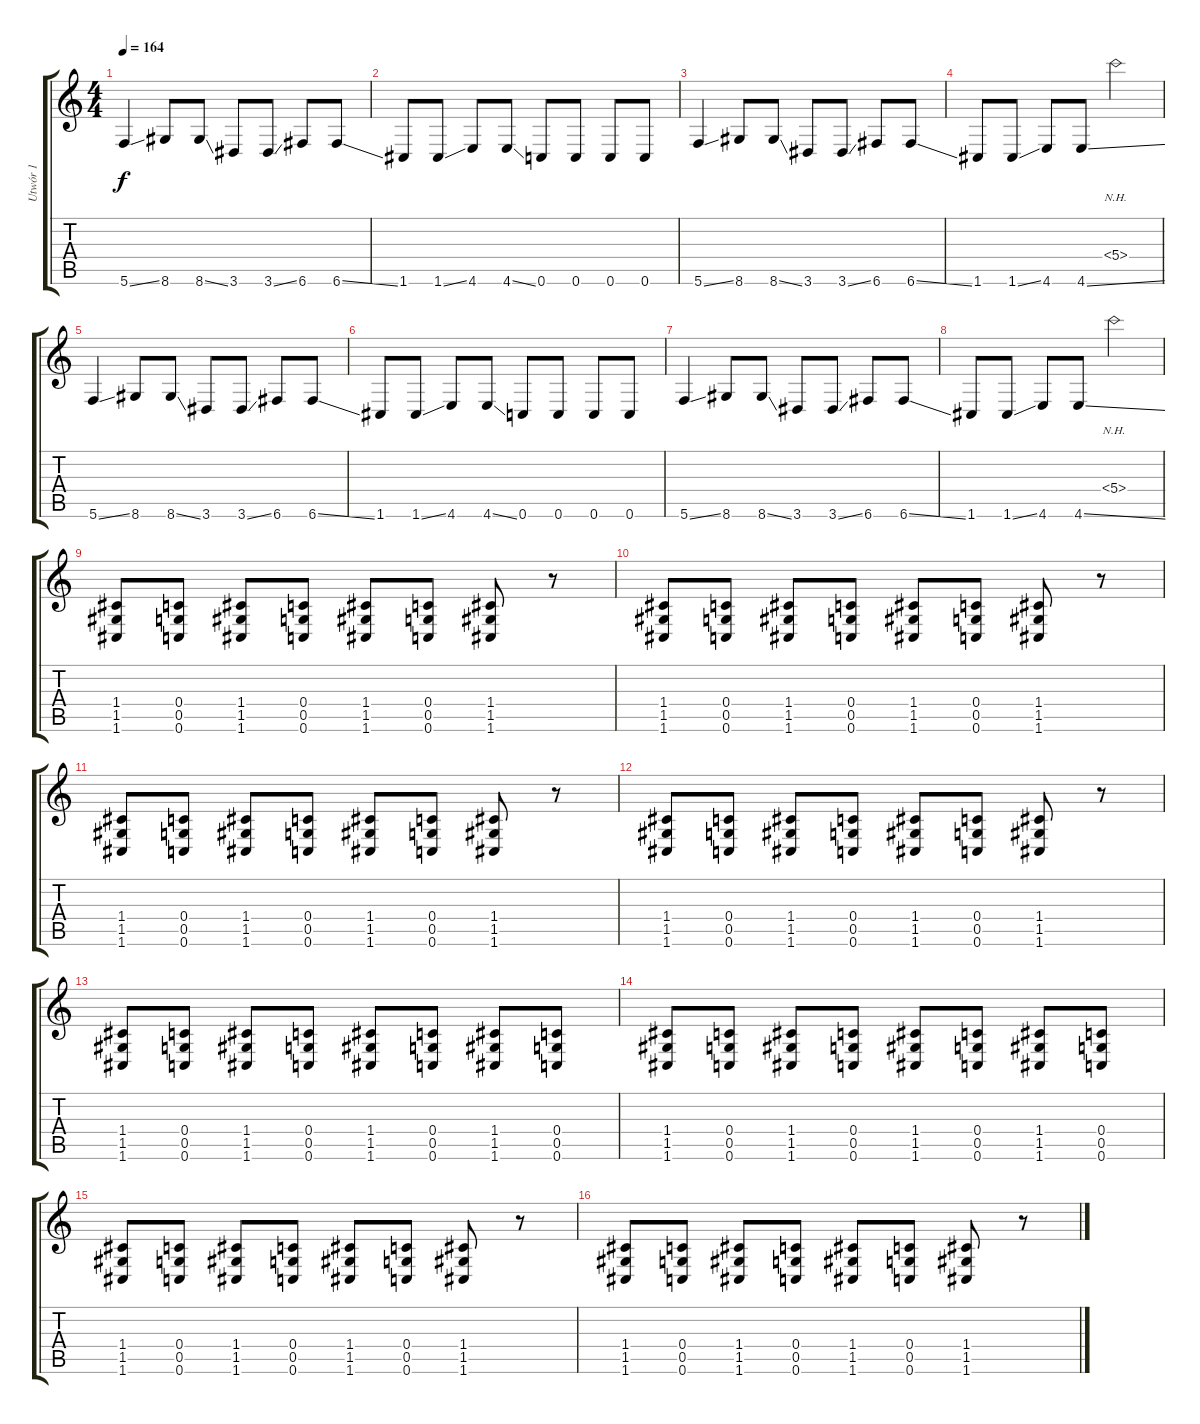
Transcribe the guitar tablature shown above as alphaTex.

\track ("Utwór 1" "Utwór 1") {instrument distortionguitar}
\staff {score tabs}
\tuning (D4 A3 F3 C3 G2 C2) {hide}
\ts (4 4)
\tempo 164
\clef g2
\ks c
5.6{ss}.4{dy f} 8.6.8 8.6{ss}.8 3.6.8 3.6{ss}.8 6.6.8 6.6{ss}.8 |
1.6.8 1.6{ss}.8 4.6.8 4.6{ss}.8 0.6.8 0.6.8 0.6.8 0.6.8 |
5.6{ss}.4 8.6.8 8.6{ss}.8 3.6.8 3.6{ss}.8 6.6.8 6.6{ss}.8 |
1.6.8 1.6{ss}.8 4.6.8 4.6{ss}.8 5.4{nh}.2 |
5.6{ss}.4 8.6.8 8.6{ss}.8 3.6.8 3.6{ss}.8 6.6.8 6.6{ss}.8 |
1.6.8 1.6{ss}.8 4.6.8 4.6{ss}.8 0.6.8 0.6.8 0.6.8 0.6.8 |
5.6{ss}.4 8.6.8 8.6{ss}.8 3.6.8 3.6{ss}.8 6.6.8 6.6{ss}.8 |
1.6.8 1.6{ss}.8 4.6.8 4.6{ss}.8 5.4{nh}.2 |
(1.4 1.5 1.6).8 (0.4 0.5 0.6).8 (1.4 1.5 1.6).8 (0.4 0.5 0.6).8 (1.4 1.5 1.6).8 (0.4 0.5 0.6).8 (1.4 1.5 1.6).8 r.8 |
(1.4 1.5 1.6).8 (0.4 0.5 0.6).8 (1.4 1.5 1.6).8 (0.4 0.5 0.6).8 (1.4 1.5 1.6).8 (0.4 0.5 0.6).8 (1.4 1.5 1.6).8 r.8 |
(1.4 1.5 1.6).8 (0.4 0.5 0.6).8 (1.4 1.5 1.6).8 (0.4 0.5 0.6).8 (1.4 1.5 1.6).8 (0.4 0.5 0.6).8 (1.4 1.5 1.6).8 r.8 |
(1.4 1.5 1.6).8 (0.4 0.5 0.6).8 (1.4 1.5 1.6).8 (0.4 0.5 0.6).8 (1.4 1.5 1.6).8 (0.4 0.5 0.6).8 (1.4 1.5 1.6).8 r.8 |
(1.4 1.5 1.6).8 (0.4 0.5 0.6).8 (1.4 1.5 1.6).8 (0.4 0.5 0.6).8 (1.4 1.5 1.6).8 (0.4 0.5 0.6).8 (1.4 1.5 1.6).8 (0.4 0.5 0.6).8 |
(1.4 1.5 1.6).8 (0.4 0.5 0.6).8 (1.4 1.5 1.6).8 (0.4 0.5 0.6).8 (1.4 1.5 1.6).8 (0.4 0.5 0.6).8 (1.4 1.5 1.6).8 (0.4 0.5 0.6).8 |
(1.4 1.5 1.6).8 (0.4 0.5 0.6).8 (1.4 1.5 1.6).8 (0.4 0.5 0.6).8 (1.4 1.5 1.6).8 (0.4 0.5 0.6).8 (1.4 1.5 1.6).8 r.8 |
(1.4 1.5 1.6).8 (0.4 0.5 0.6).8 (1.4 1.5 1.6).8 (0.4 0.5 0.6).8 (1.4 1.5 1.6).8 (0.4 0.5 0.6).8 (1.4 1.5 1.6).8 r.8
